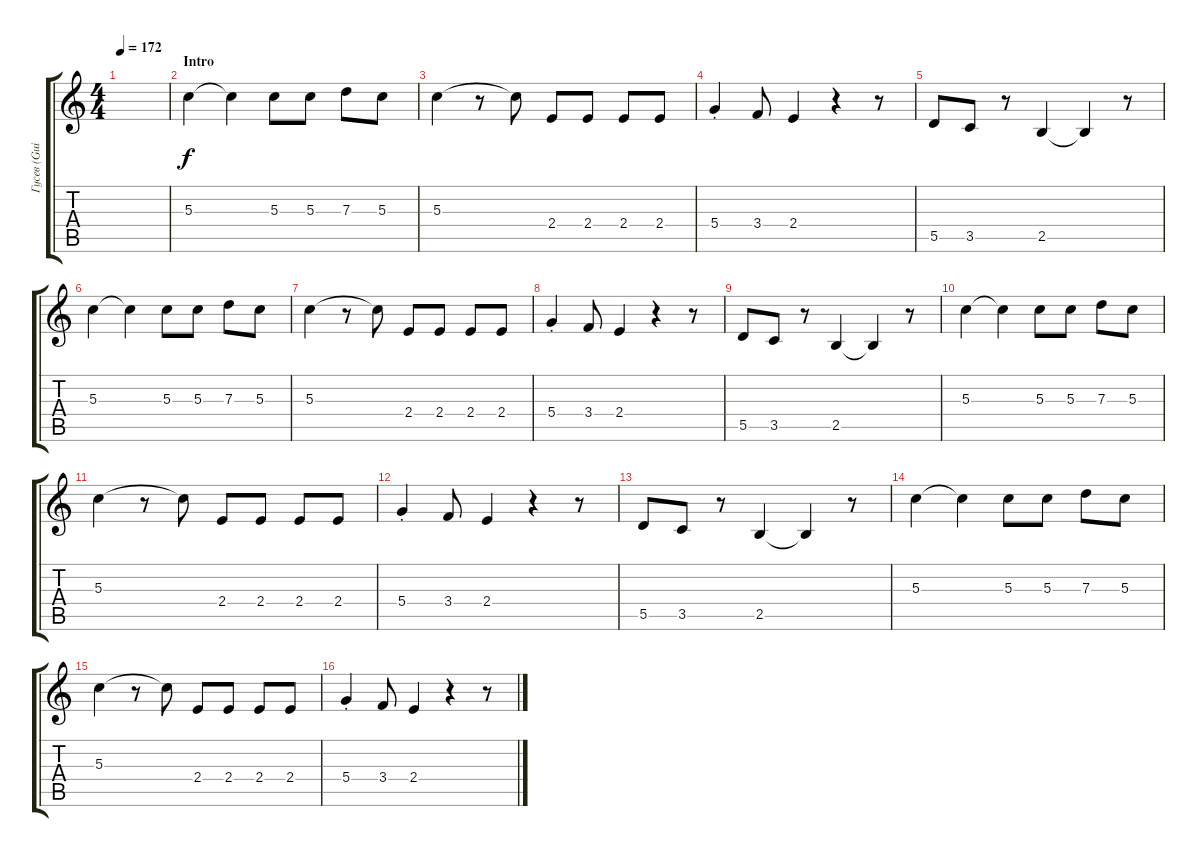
\track ("Гусев (Guitar 2)" "Гусев (Gui") {instrument acousticguitarsteel}
\staff {score tabs}
\tuning (E4 B3 G3 D3 A2 E2) {hide}
\ts (4 4)
\tempo 172
\clef g2
\ks c
|
\section ("" "Intro")
5.3.4 5.3{t}.4 5.3.8 5.3.8 7.3.8 5.3.8 |
5.3.4 r.8 5.3{t}.8 2.4.8 2.4.8 2.4.8 2.4.8 |
5.4{st}.4 3.4.8 2.4.4 r.4 r.8 |
5.5.8 3.5.8 r.8 2.5.4 2.5{t}.4 r.8 |
5.3.4 5.3{t}.4 5.3.8 5.3.8 7.3.8 5.3.8 |
5.3.4 r.8 5.3{t}.8 2.4.8 2.4.8 2.4.8 2.4.8 |
5.4{st}.4 3.4.8 2.4.4 r.4 r.8 |
5.5.8 3.5.8 r.8 2.5.4 2.5{t}.4 r.8 |
5.3.4 5.3{t}.4 5.3.8 5.3.8 7.3.8 5.3.8 |
5.3.4 r.8 5.3{t}.8 2.4.8 2.4.8 2.4.8 2.4.8 |
5.4{st}.4 3.4.8 2.4.4 r.4 r.8 |
5.5.8 3.5.8 r.8 2.5.4 2.5{t}.4 r.8 |
5.3.4 5.3{t}.4 5.3.8 5.3.8 7.3.8 5.3.8 |
5.3.4 r.8 5.3{t}.8 2.4.8 2.4.8 2.4.8 2.4.8 |
5.4{st}.4 3.4.8 2.4.4 r.4 r.8
